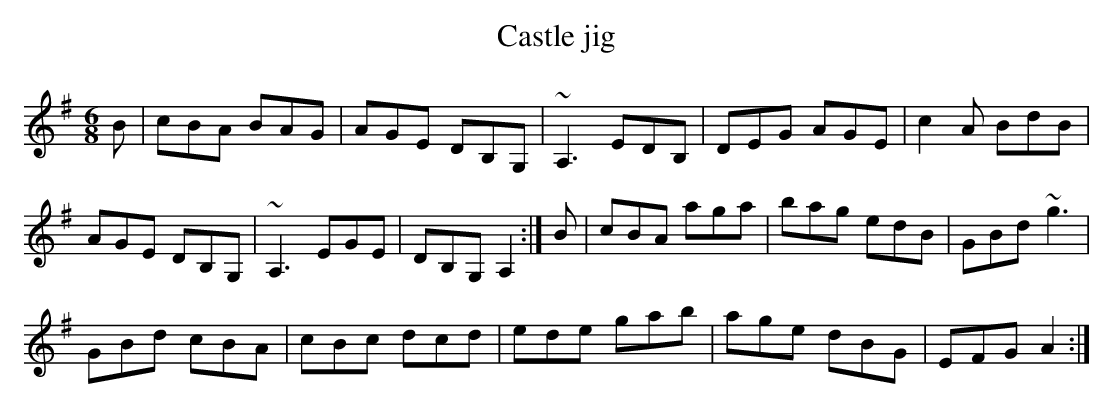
X:1
T:Castle jig
M:6/8
L:1/8
K:Ador
B|cBA BAG|AGE DB,G,|~A,3 EDB,|DEG AGE|c2A BdB|
AGE DB,G,|~A,3 EGE|DB,G, A,2:|B|cBA aga|bag edB|GBd ~g3|
GBd cBA|cBc dcd|ede gab|age dBG|EFG A2:|
